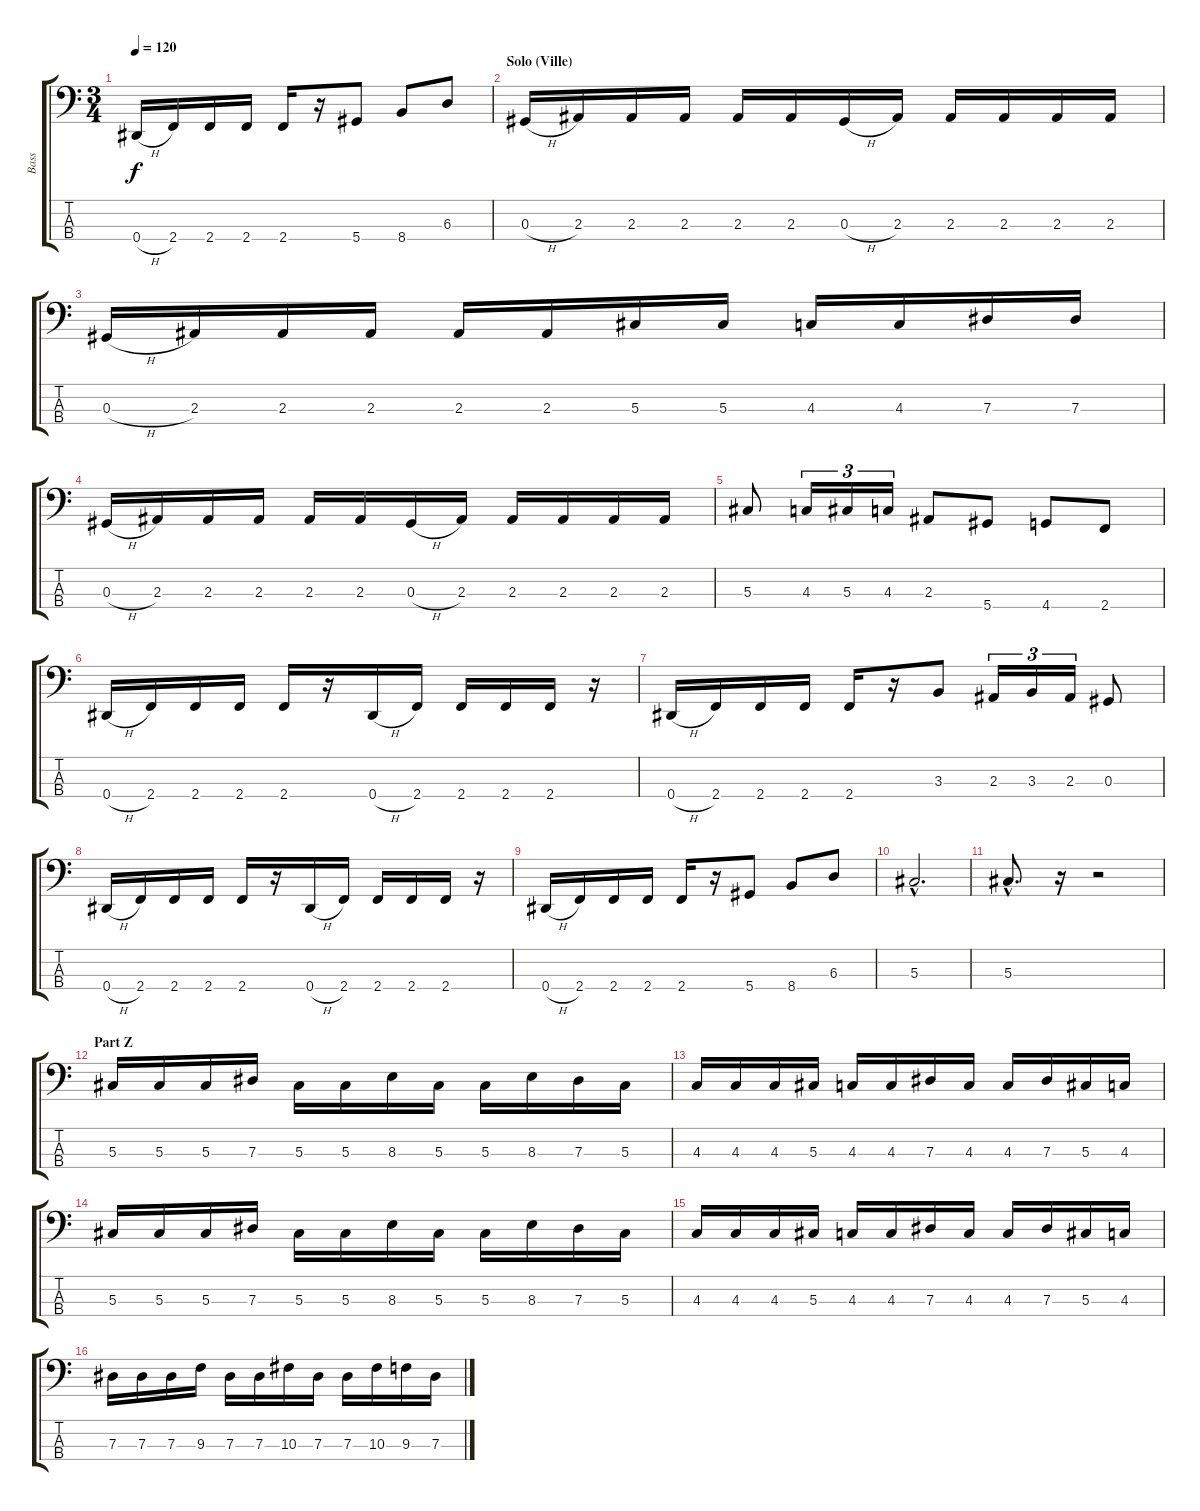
\track ("Bass" "Bass") {instrument electricbassfinger}
\staff {score tabs}
\tuning (Gb2 Db2 Ab1 Eb1) {hide}
\ts (3 4)
\tempo 120
\clef f4
\ks c
0.4{h}.16{dy f} 2.4.16 2.4.16 2.4.16 2.4.16 r.16 5.4.8 8.4.8 6.3.8 |
\section ("" "Solo (Ville)")
0.3{h}.16 2.3.16 2.3.16 2.3.16 2.3.16 2.3.16 0.3{h}.16 2.3.16 2.3.16 2.3.16 2.3.16 2.3.16 |
0.3{h}.16 2.3.16 2.3.16 2.3.16 2.3.16 2.3.16 5.3.16 5.3.16 4.3.16 4.3.16 7.3.16 7.3.16 |
0.3{h}.16 2.3.16 2.3.16 2.3.16 2.3.16 2.3.16 0.3{h}.16 2.3.16 2.3.16 2.3.16 2.3.16 2.3.16 |
5.3.8 4.3.16{tu (3 2)} 5.3.16{tu (3 2)} 4.3.16{tu (3 2)} 2.3.8 5.4.8 4.4.8 2.4.8 |
0.4{h}.16 2.4.16 2.4.16 2.4.16 2.4.16 r.16 0.4{h}.16 2.4.16 2.4.16 2.4.16 2.4.16 r.16 |
0.4{h}.16 2.4.16 2.4.16 2.4.16 2.4.16 r.16 3.3.8 2.3.16{tu (3 2)} 3.3.16{tu (3 2)} 2.3.16{tu (3 2)} 0.3.8 |
0.4{h}.16 2.4.16 2.4.16 2.4.16 2.4.16 r.16 0.4{h}.16 2.4.16 2.4.16 2.4.16 2.4.16 r.16 |
0.4{h}.16 2.4.16 2.4.16 2.4.16 2.4.16 r.16 5.4.8 8.4.8 6.3.8 |
5.3{hac}.2{d} |
5.3{hac}.8{d} r.16 r.2 |
\section ("" "Part Z")
5.3.16 5.3.16 5.3.16 7.3.16 5.3.16 5.3.16 8.3.16 5.3.16 5.3.16 8.3.16 7.3.16 5.3.16 |
4.3.16 4.3.16 4.3.16 5.3.16 4.3.16 4.3.16 7.3.16 4.3.16 4.3.16 7.3.16 5.3.16 4.3.16 |
5.3.16 5.3.16 5.3.16 7.3.16 5.3.16 5.3.16 8.3.16 5.3.16 5.3.16 8.3.16 7.3.16 5.3.16 |
4.3.16 4.3.16 4.3.16 5.3.16 4.3.16 4.3.16 7.3.16 4.3.16 4.3.16 7.3.16 5.3.16 4.3.16 |
7.3.16 7.3.16 7.3.16 9.3.16 7.3.16 7.3.16 10.3.16 7.3.16 7.3.16 10.3.16 9.3.16 7.3.16
